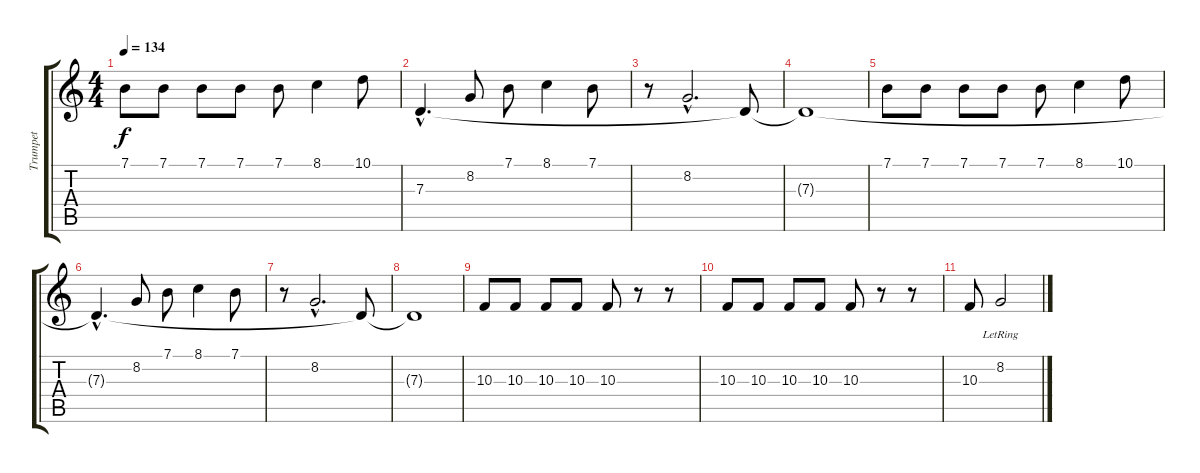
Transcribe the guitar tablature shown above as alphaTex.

\track ("Trumpet" "Trumpet") {instrument trumpet}
\staff {score tabs}
\tuning (E4 B3 G3 D3 A2 E2) {hide}
\ts (4 4)
\tempo 134
\clef g2
\ks c
7.1.8{dy f} 7.1.8 7.1.8 7.1.8 7.1.8 8.1.4 10.1.8 |
7.3{hac}.4{d} 8.2.8 7.1.8 8.1.4 7.1.8 |
r.8 8.2{hac}.2{d} 7.3{t}.8 |
7.3{t}.1 |
7.1.8 7.1.8 7.1.8 7.1.8 7.1.8 8.1.4 10.1.8 |
7.3{hac t}.4{d} 8.2.8 7.1.8 8.1.4 7.1.8 |
r.8 8.2{hac}.2{d} 7.3{t}.8 |
7.3{t}.1 |
10.3.8 10.3.8 10.3.8 10.3.8 10.3.8 r.8 r.8 |
10.3.8 10.3.8 10.3.8 10.3.8 10.3.8 r.8 r.8 |
10.3.8 8.2{lr}.2
